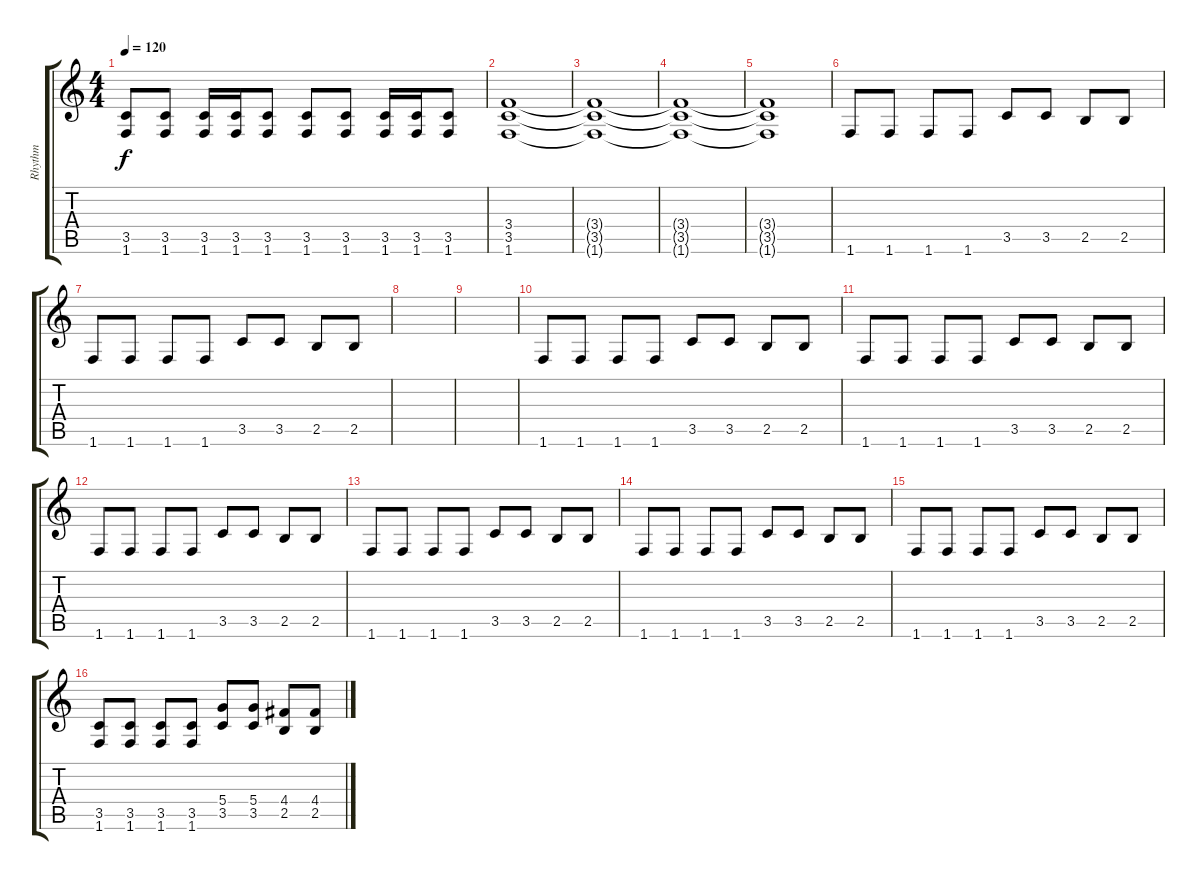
\track ("Rhythm" "Rhythm") {instrument distortionguitar}
\staff {score tabs}
\tuning (E4 B3 G3 D3 A2 E2) {hide}
\ts (4 4)
\tempo 120
\clef g2
\ks c
(3.5 1.6).8{dy f} (3.5 1.6).8 (3.5 1.6).16 (3.5 1.6).16 (3.5 1.6).8 (3.5 1.6).8 (3.5 1.6).8 (3.5 1.6).16 (3.5 1.6).16 (3.5 1.6).8 |
(3.4 3.5 1.6).1 |
(3.4{t} 3.5{t} 1.6{t}).1 |
(3.4{t} 3.5{t} 1.6{t}).1 |
(3.4{t} 3.5{t} 1.6{t}).1 |
1.6.8 1.6.8 1.6.8 1.6.8 3.5.8 3.5.8 2.5.8 2.5.8 |
1.6.8 1.6.8 1.6.8 1.6.8 3.5.8 3.5.8 2.5.8 2.5.8 |
|
|
1.6.8 1.6.8 1.6.8 1.6.8 3.5.8 3.5.8 2.5.8 2.5.8 |
1.6.8 1.6.8 1.6.8 1.6.8 3.5.8 3.5.8 2.5.8 2.5.8 |
1.6.8 1.6.8 1.6.8 1.6.8 3.5.8 3.5.8 2.5.8 2.5.8 |
1.6.8 1.6.8 1.6.8 1.6.8 3.5.8 3.5.8 2.5.8 2.5.8 |
1.6.8 1.6.8 1.6.8 1.6.8 3.5.8 3.5.8 2.5.8 2.5.8 |
1.6.8 1.6.8 1.6.8 1.6.8 3.5.8 3.5.8 2.5.8 2.5.8 |
(3.5 1.6).8 (3.5 1.6).8 (3.5 1.6).8 (3.5 1.6).8 (5.4 3.5).8 (5.4 3.5).8 (4.4 2.5).8 (4.4 2.5).8
